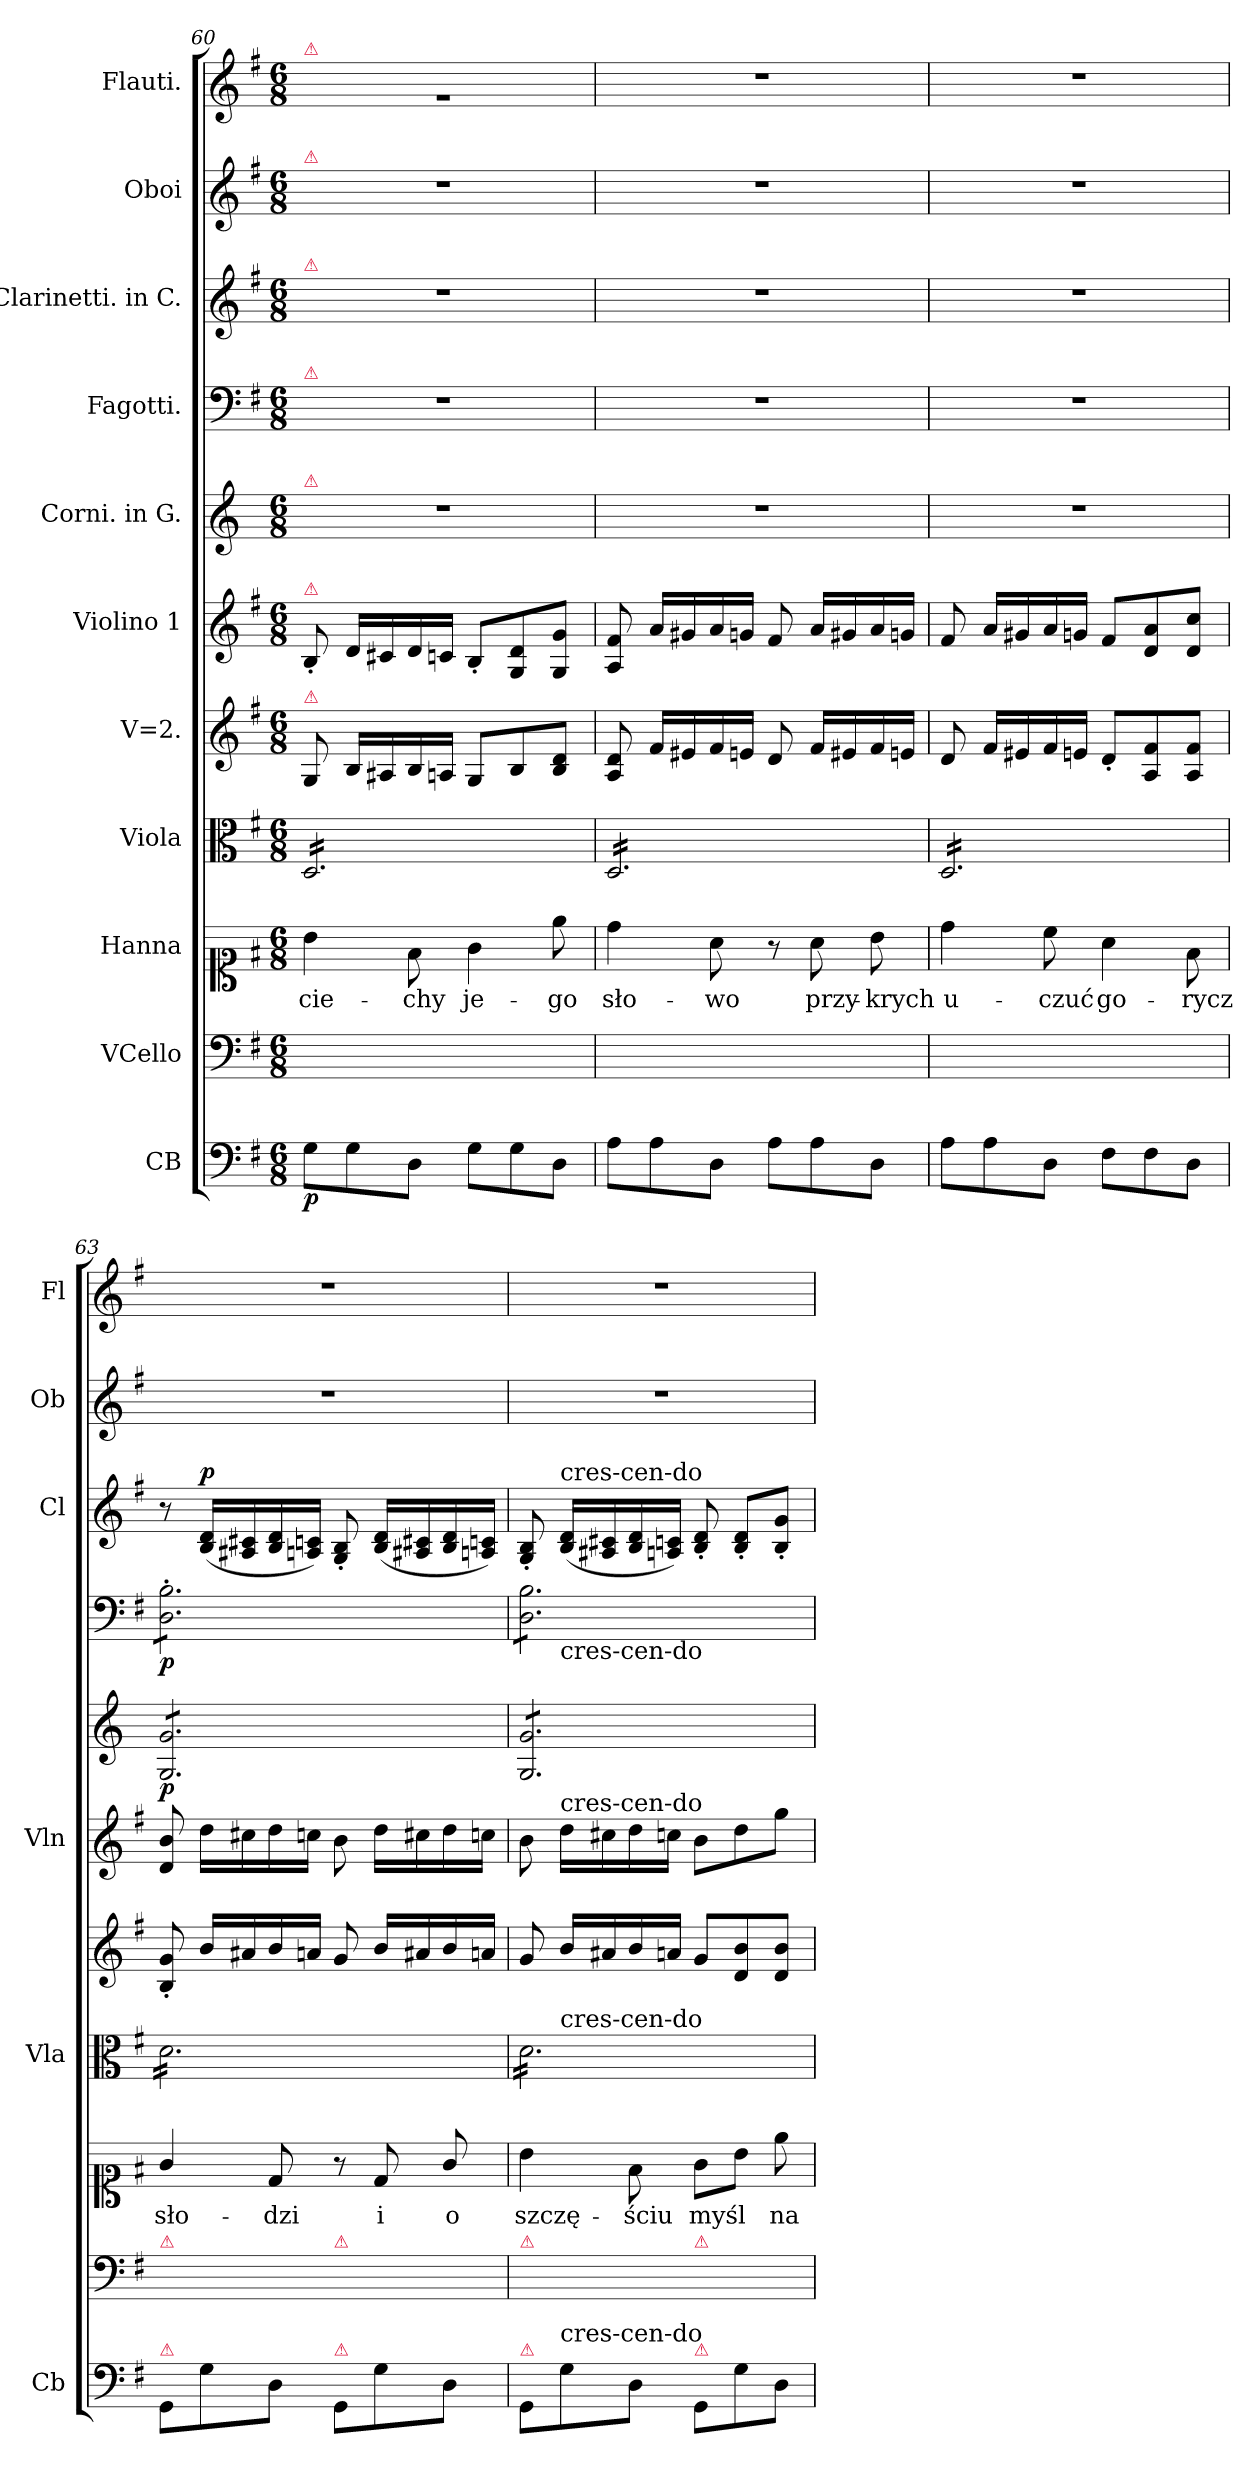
**kern	**dynam	**kern	**kern	**text	**kern	**kern	**kern	**kern	**dynam	**kern	**dynam	**kern	**dynam	**kern	**kern
*part11	*part11	*part10	*part9	*part9	*part8	*part7	*part6	*part5	*part5	*part4	*part4	*part3	*part3	*part2	*part1
*staff11	*staff11	*staff10	*staff9	*staff9	*staff8	*staff7	*staff6	*staff5	*staff5	*staff4	*staff4	*staff3	*staff3	*staff2	*staff1
*I"CB	*	*I"VCello	*I"Hanna	*	*I"Viola	*I"V=2.	*I"Violino 1	*I"Corni. in G.	*	*I"Fagotti.	*	*I"Clarinetti. in C.	*	*I"Oboi	*I"Flauti.
*I'Cb	*	*	*	*	*I'Vla	*	*I'Vln	*	*	*	*	*I'Cl	*	*I'Ob	*I'Fl
*clefF4	*	*clefF4	*clefC1	*	*clefC3	*clefG2	*clefG2	*clefG2	*	*clefF4	*	*clefG2	*	*clefG2	*clefG2
*ITrd8c12	*	*	*	*	*	*	*	*ITrd3c5	*	*	*	*	*	*	*
*k[f#]	*	*k[f#]	*k[f#]	*	*k[f#]	*k[f#]	*k[f#]	*k[f#]	*	*k[f#]	*	*k[f#]	*	*k[f#]	*k[f#]
*M6/8	*	*M6/8	*M6/8	*	*M6/8	*M6/8	*M6/8	*M6/8	*	*M6/8	*	*M6/8	*	*M6/8	*M6/8
=60	=60	=60	=60	=60	=60	=60	=60	=60	=60	=60	=60	=60	=60	=60	=60
!	!	!	!	!	!	!	!	!	!	!	!	!	!	!	!LO:TX:a:color=crimson:t=⚠
!	!	!	!	!	!	!	!	!	!	!	!	!	!	!LO:TX:a:color=crimson:t=⚠	!
!	!	!	!	!	!	!	!	!	!	!	!	!LO:TX:a:color=crimson:t=⚠	!	!	!
!	!	!	!	!	!	!	!	!	!	!LO:TX:a:color=crimson:t=⚠	!	!	!	!	!
!	!	!	!	!	!	!	!	!LO:TX:a:color=crimson:t=⚠	!	!	!	!	!	!	!
!	!	!	!	!	!	!	!LO:TX:a:color=crimson:t=⚠	!	!	!	!	!	!	!	!
!	!	!	!	!	!	!LO:TX:a:color=crimson:t=⚠	!	!	!	!	!	!	!	!	!
!	!	!	!	!	!LO:TX:a:color=crimson:t=⚠	!	!	!	!	!	!	!	!	!	!
*	*	*	*	*	*tremolo	*	*	*	*	*	*	*	*	*	*
8GG\L	p	8G\Lyy	4b\	-cie-	16D/LL	8G/	8B'/	2.r	.	2.r	.	2.r	.	2.r	2.rg
.	.	.	.	.	16D/	.	.	.	.	.	.	.	.	.	.
8GG\	.	8G\yy	.	.	16D/	16B/LL	16d/LL	.	.	.	.	.	.	.	.
.	.	.	.	.	16D/	16A#X/	16c#X/	.	.	.	.	.	.	.	.
8DD\J	.	8D\Jyy	8f#\	-chy	16D/	16B/	16d/	.	.	.	.	.	.	.	.
.	.	.	.	.	16D/	16An/JJ	16cn/JJ	.	.	.	.	.	.	.	.
8GG\L	.	8G\Lyy	4g\	je-	16D/	8G/L	8B'/L	.	.	.	.	.	.	.	.
.	.	.	.	.	16D/	.	.	.	.	.	.	.	.	.	.
8GG\	.	8G\yy	.	.	16D/	8B/	8G/ 8d/	.	.	.	.	.	.	.	.
.	.	.	.	.	16D/	.	.	.	.	.	.	.	.	.	.
8DD\J	.	8D\Jyy	8ee\	-go	16D/	8B/ 8d/J	8G/ 8g/J	.	.	.	.	.	.	.	.
.	.	.	.	.	16D/JJ	.	.	.	.	.	.	.	.	.	.
=61	=61	=61	=61	=61	=61	=61	=61	=61	=61	=61	=61	=61	=61	=61	=61
8AA\L	.	8A\Lyy	4dd\	sło-	16D/LL	8A/ 8d/	8A/ 8f#/	2.r	.	2.r	.	2.r	.	2.r	2.r
.	.	.	.	.	16D/	.	.	.	.	.	.	.	.	.	.
8AA\	.	8A\yy	.	.	16D/	16f#/LL	16a/LL	.	.	.	.	.	.	.	.
.	.	.	.	.	16D/	16e#X/	16g#X/	.	.	.	.	.	.	.	.
8DD\J	.	8D\Jyy	8a\	-wo	16D/	16f#/	16a/	.	.	.	.	.	.	.	.
.	.	.	.	.	16D/	16en/JJ	16gn/JJ	.	.	.	.	.	.	.	.
8AA\L	.	8A\Lyy	8r	.	16D/	8d/	8f#/	.	.	.	.	.	.	.	.
.	.	.	.	.	16D/	.	.	.	.	.	.	.	.	.	.
8AA\	.	8A\yy	8a\	przy-	16D/	16f#/LL	16a/LL	.	.	.	.	.	.	.	.
.	.	.	.	.	16D/	16e#X/	16g#X/	.	.	.	.	.	.	.	.
8DD\J	.	8D\Jyy	8b\	-krych	16D/	16f#/	16a/	.	.	.	.	.	.	.	.
.	.	.	.	.	16D/JJ	16en/JJ	16gn/JJ	.	.	.	.	.	.	.	.
=62	=62	=62	=62	=62	=62	=62	=62	=62	=62	=62	=62	=62	=62	=62	=62
8AA\L	.	8A\Lyy	4dd\	u-	16D/LL	8d/	8f#/	2.r	.	2.r	.	2.r	.	2.r	2.r
.	.	.	.	.	16D/	.	.	.	.	.	.	.	.	.	.
8AA\	.	8A\yy	.	.	16D/	16f#/LL	16a/LL	.	.	.	.	.	.	.	.
.	.	.	.	.	16D/	16e#X/	16g#X/	.	.	.	.	.	.	.	.
8DD\J	.	8D\Jyy	8cc\	-czuć	16D/	16f#/	16a/	.	.	.	.	.	.	.	.
.	.	.	.	.	16D/	16en/JJ	16gn/JJ	.	.	.	.	.	.	.	.
8FF#\L	.	8F#\Lyy	4a\	go-	16D/	8d'/L	8f#/L	.	.	.	.	.	.	.	.
.	.	.	.	.	16D/	.	.	.	.	.	.	.	.	.	.
8FF#\	.	8F#\yy	.	.	16D/	8A/ 8f#/	8d/ 8a/	.	.	.	.	.	.	.	.
.	.	.	.	.	16D/	.	.	.	.	.	.	.	.	.	.
8DD\J	.	8D\Jyy	8f#\	-rycz	16D/	8A/ 8f#/J	8d/ 8cc/J	.	.	.	.	.	.	.	.
.	.	.	.	.	16D/JJ	.	.	.	.	.	.	.	.	.	.
=63	=63	=63	=63	=63	=63	=63	=63	=63	=63	=63	=63	=63	=63	=63	=63
!	!	!	!	!	!	!	!	!	!	!LO:TX:a:color=crimson:t=⚠	!	!	!	!	!
!	!	!LO:TX:a:color=crimson:t=⚠	!	!	!	!	!	!	!	!	!	!	!	!	!
!LO:TX:a:color=crimson:t=⚠	!	!	!	!	!	!	!	!	!	!	!	!	!	!	!
*	*	*	*	*	*	*	*	*tremolo	*	*	*	*	*	*	*
*	*	*	*	*	*	*	*	*	*	*tremolo	*	*	*	*	*
8GGG/L	.	8GG/Lyy	4g/	sło-	16d\LL	8B'/ 8g'/	8d/ 8b/	8D/ 8d/L	p	8D'\ 8B'\L	p	8r	.	2.r	2.r
.	.	.	.	.	16d\	.	.	.	.	.	.	.	.	.	.
!	!	!	!	!	!	!	!	!	!	!	!	!	!LO:DY:a	!	!
8GG\	.	8G\yy	.	.	16d\	16b/LL	16dd\LL	8D/ 8d/	.	8D'\ 8B'\	.	(16B/ 16d/LL	p	.	.
.	.	.	.	.	16d\	16a#X/	16cc#X\	.	.	.	.	16A#X/ 16c#X/	.	.	.
8DD\J	.	8D\Jyy	8d/	-dzi	16d\	16b/	16dd\	8D/ 8d/	.	8D'\ 8B'\	.	16B/ 16d/	.	.	.
.	.	.	.	.	16d\	16an/JJ	16ccn\JJ	.	.	.	.	16An/ 16cn/JJ)	.	.	.
!	!	!LO:TX:a:color=crimson:t=⚠	!	!	!	!	!	!	!	!	!	!	!	!	!
!LO:TX:a:color=crimson:t=⚠	!	!	!	!	!	!	!	!	!	!	!	!	!	!	!
8GGG/L	.	8GG/Lyy	8r	.	16d\	8g/	8b\	8D/ 8d/	.	8D'\ 8B'\	.	8G'/ 8B'/	.	.	.
.	.	.	.	.	16d\	.	.	.	.	.	.	.	.	.	.
8GG\	.	8G\yy	8d/	i	16d\	16b/LL	16dd\LL	8D/ 8d/	.	8D'\ 8B'\	.	(16B/ 16d/LL	.	.	.
.	.	.	.	.	16d\	16a#X/	16cc#X\	.	.	.	.	16A#X/ 16c#X/	.	.	.
8DD\J	.	8D\Jyy	8g/	o	16d\	16b/	16dd\	8D/ 8d/J	.	8D'\ 8B'\J	.	16B/ 16d/	.	.	.
.	.	.	.	.	16d\JJ	16an/JJ	16ccn\JJ	.	.	.	.	16An/ 16cn/JJ)	.	.	.
=64	=64	=64	=64	=64	=64	=64	=64	=64	=64	=64	=64	=64	=64	=64	=64
!	!	!LO:TX:a:color=crimson:t=⚠	!	!	!	!	!	!	!	!	!	!	!	!	!
!LO:TX:a:color=crimson:t=⚠	!	!	!	!	!	!	!	!	!	!	!	!	!	!	!
*	*	*	*	*	*^	*	*	*	*	*^	*	*	*	*	*
8GGG/L	.	8GG/Lyy	4b\	szczę-	16d\LL	8ryy	8g/	8b\	8D/ 8d/L	.	8D\ 8B\L	8ryy	.	8G'/ 8B'/	.	2.r	2.r
.	.	.	.	.	16d\	.	.	.	.	.	.	.	.	.	.	.	.
!	!	!	!	!	!	!	!	!	!	!	!	!	!	!LO:TX:a:t=cres-cen-do	!	!	!
!	!	!	!	!	!	!	!	!	!	!	!	!LO:TX:b:t=cres-cen-do	!	!	!	!	!
!	!	!	!	!	!	!	!	!LO:TX:t=cres-cen-do	!	!	!	!	!	!	!	!	!
!	!	!	!	!	!	!LO:TX:t=cres-cen-do	!	!	!	!	!	!	!	!	!	!	!
!	!	!LO:TX:b:t=cres-cen-do	!	!	!	!	!	!	!	!	!	!	!	!	!	!	!
8GG\	.	8G\yy	.	.	16d\	2ryy	16b/LL	16dd\LL	8D/ 8d/	.	8D\ 8B\	2ryy	.	(16B/ 16d/LL	.	.	.
.	.	.	.	.	16d\	.	16a#X/	16cc#X\	.	.	.	.	.	16A#X/ 16c#X/	.	.	.
8DD\J	.	8D\Jyy	8f#\	-ściu	16d\	.	16b/	16dd\	8D/ 8d/	.	8D\ 8B\	.	.	16B/ 16d/	.	.	.
.	.	.	.	.	16d\	.	16an/JJ	16ccn\JJ	.	.	.	.	.	16An/ 16cn/JJ)	.	.	.
!	!	!LO:TX:a:color=crimson:t=⚠	!	!	!	!	!	!	!	!	!	!	!	!	!	!	!
!LO:TX:a:color=crimson:t=⚠	!	!	!	!	!	!	!	!	!	!	!	!	!	!	!	!	!
8GGG/L	.	8GG/Lyy	8g\L	myśl	16d\	.	8g/L	8b\L	8D/ 8d/	.	8D\ 8B\	.	.	8B'/ 8d'/	.	.	.
.	.	.	.	.	16d\	.	.	.	.	.	.	.	.	.	.	.	.
8GG\	.	8G\yy	8b\J	.	16d\	.	8d/ 8b/	8dd\	8D/ 8d/	.	8D\ 8B\	.	.	8B'/ 8d'/L	.	.	.
.	.	.	.	.	16d\	.	.	.	.	.	.	.	.	.	.	.	.
8DD\J	.	8D\Jyy	8ee\	na	16d\	8ryy	8d/ 8b/J	8gg\J	8D/ 8d/J	.	8D\ 8B\J	8ryy	.	8B'/ 8g'/J	.	.	.
*	*	*	*	*	*	*	*	*	*	*	*Xtremolo	*	*	*	*	*	*
*	*	*	*	*	*	*	*	*	*Xtremolo	*	*	*	*	*	*	*	*
.	.	.	.	.	16d\JJ	.	.	.	.	.	.	.	.	.	.	.	.
*	*	*	*	*	*Xtremolo	*	*	*	*	*	*	*	*	*	*	*	*
*	*	*	*	*	*v	*v	*	*	*	*	*v	*v	*	*	*	*	*
=	=	=	=	=	=	=	=	=	=	=	=	=	=	=	=
*-	*-	*-	*-	*-	*-	*-	*-	*-	*-	*-	*-	*-	*-	*-	*-
